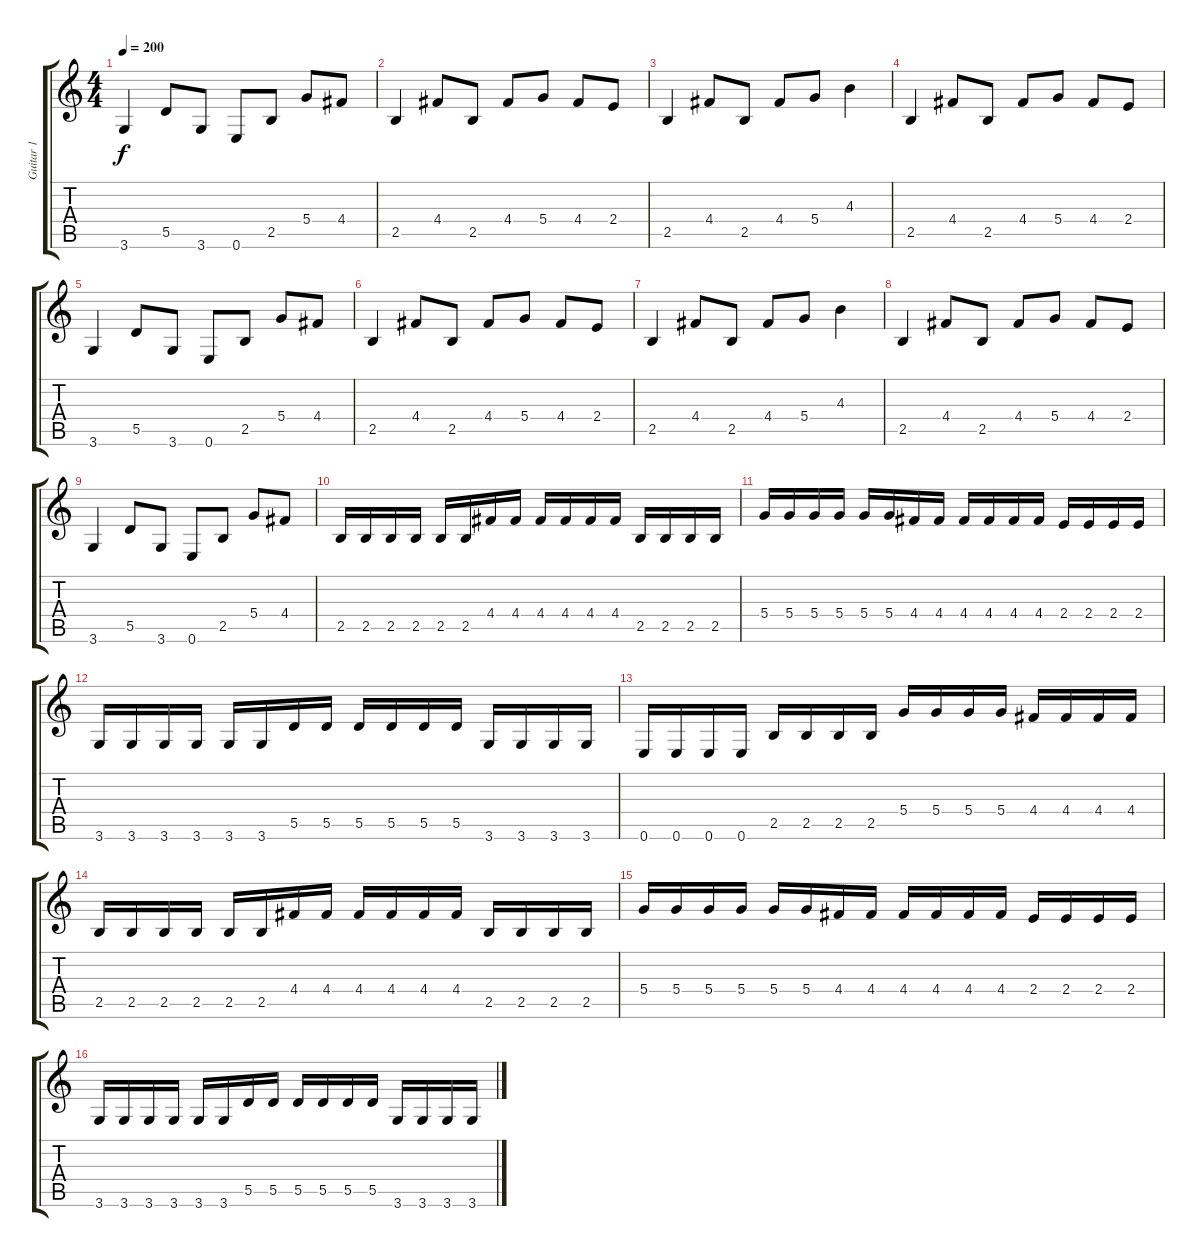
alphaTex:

\track ("Guitar 1" "Guitar 1") {instrument distortionguitar}
\staff {score tabs}
\tuning (E4 B3 G3 D3 A2 E2) {hide}
\ts (4 4)
\tempo 200
\clef g2
\ks c
3.6.4{dy f} 5.5.8 3.6.8 0.6.8 2.5.8 5.4.8 4.4.8 |
2.5.4 4.4.8 2.5.8 4.4.8 5.4.8 4.4.8 2.4.8 |
2.5.4 4.4.8 2.5.8 4.4.8 5.4.8 4.3.4 |
2.5.4 4.4.8 2.5.8 4.4.8 5.4.8 4.4.8 2.4.8 |
3.6.4 5.5.8 3.6.8 0.6.8 2.5.8 5.4.8 4.4.8 |
2.5.4 4.4.8 2.5.8 4.4.8 5.4.8 4.4.8 2.4.8 |
2.5.4 4.4.8 2.5.8 4.4.8 5.4.8 4.3.4 |
2.5.4 4.4.8 2.5.8 4.4.8 5.4.8 4.4.8 2.4.8 |
3.6.4 5.5.8 3.6.8 0.6.8 2.5.8 5.4.8 4.4.8 |
2.5.16 2.5.16 2.5.16 2.5.16 2.5.16 2.5.16 4.4.16 4.4.16 4.4.16 4.4.16 4.4.16 4.4.16 2.5.16 2.5.16 2.5.16 2.5.16 |
5.4.16 5.4.16 5.4.16 5.4.16 5.4.16 5.4.16 4.4.16 4.4.16 4.4.16 4.4.16 4.4.16 4.4.16 2.4.16 2.4.16 2.4.16 2.4.16 |
3.6.16 3.6.16 3.6.16 3.6.16 3.6.16 3.6.16 5.5.16 5.5.16 5.5.16 5.5.16 5.5.16 5.5.16 3.6.16 3.6.16 3.6.16 3.6.16 |
0.6.16 0.6.16 0.6.16 0.6.16 2.5.16 2.5.16 2.5.16 2.5.16 5.4.16 5.4.16 5.4.16 5.4.16 4.4.16 4.4.16 4.4.16 4.4.16 |
2.5.16 2.5.16 2.5.16 2.5.16 2.5.16 2.5.16 4.4.16 4.4.16 4.4.16 4.4.16 4.4.16 4.4.16 2.5.16 2.5.16 2.5.16 2.5.16 |
5.4.16 5.4.16 5.4.16 5.4.16 5.4.16 5.4.16 4.4.16 4.4.16 4.4.16 4.4.16 4.4.16 4.4.16 2.4.16 2.4.16 2.4.16 2.4.16 |
3.6.16 3.6.16 3.6.16 3.6.16 3.6.16 3.6.16 5.5.16 5.5.16 5.5.16 5.5.16 5.5.16 5.5.16 3.6.16 3.6.16 3.6.16 3.6.16
